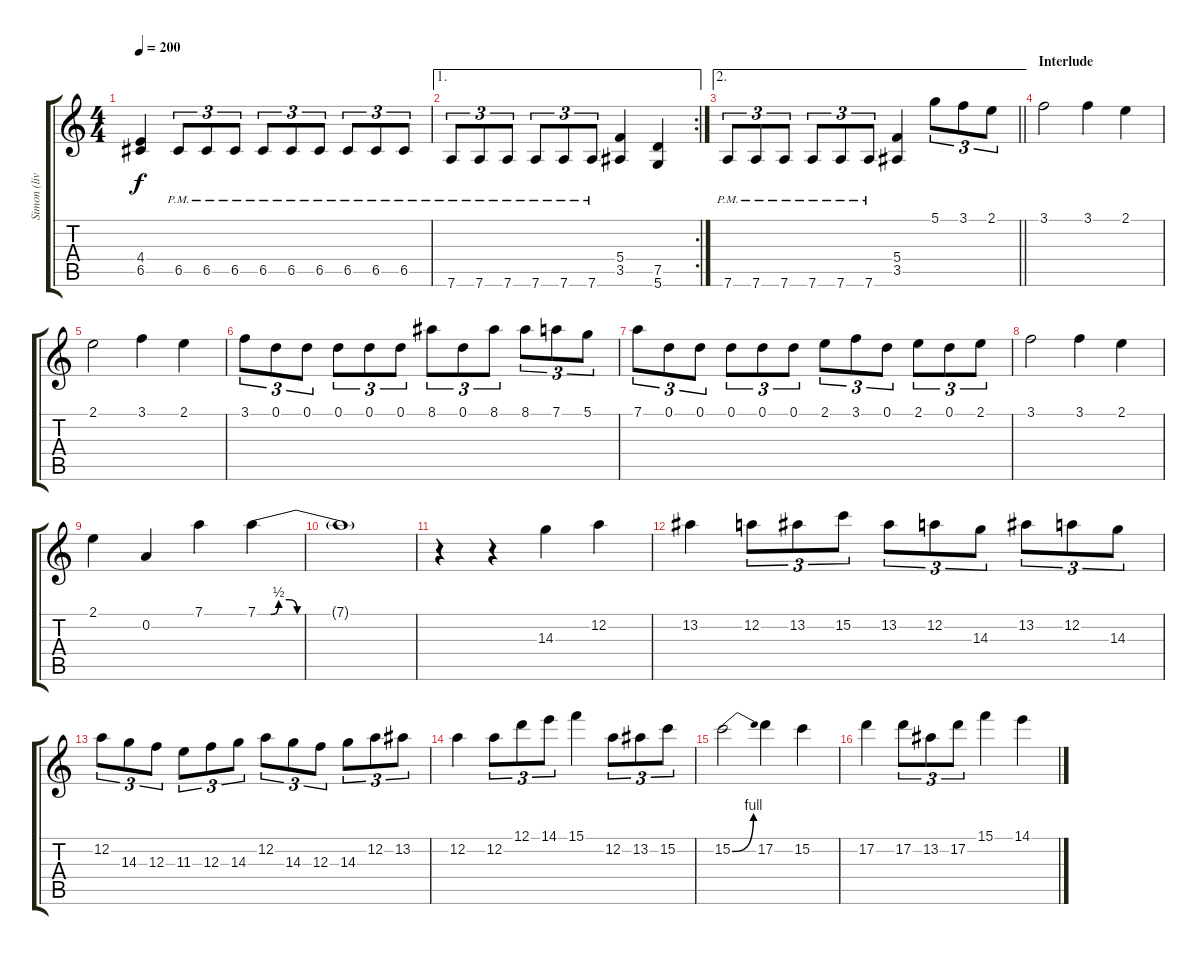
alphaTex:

\track ("Simon (live)" "Simon (liv") {instrument distortionguitar}
\staff {score tabs}
\tuning (D4 A3 F3 C3 G2 D2) {hide}
\ts (4 4)
\tempo 200
\clef g2
\ks c
(4.4 6.5).4{dy f} 6.5{pm}.8{tu (3 2)} 6.5{pm}.8{tu (3 2)} 6.5{pm}.8{tu (3 2)} 6.5{pm}.8{tu (3 2)} 6.5{pm}.8{tu (3 2)} 6.5{pm}.8{tu (3 2)} 6.5{pm}.8{tu (3 2)} 6.5{pm}.8{tu (3 2)} 6.5{pm}.8{tu (3 2)} |
\ae 1
\rc 2
7.6{pm}.8{tu (3 2)} 7.6{pm}.8{tu (3 2)} 7.6{pm}.8{tu (3 2)} 7.6{pm}.8{tu (3 2)} 7.6{pm}.8{tu (3 2)} 7.6{pm}.8{tu (3 2)} (5.4 3.5).4 (7.5 5.6).4 |
\ae 2
\barLineRight lightlight
7.6{pm}.8{tu (3 2)} 7.6{pm}.8{tu (3 2)} 7.6{pm}.8{tu (3 2)} 7.6{pm}.8{tu (3 2)} 7.6{pm}.8{tu (3 2)} 7.6{pm}.8{tu (3 2)} (5.4 3.5).4 5.1.8{tu (3 2)} 3.1.8{tu (3 2)} 2.1.8{tu (3 2)} |
\section ("" "Interlude")
3.1.2 3.1.4 2.1.4 |
2.1.2 3.1.4 2.1.4 |
3.1.8{tu (3 2)} 0.1.8{tu (3 2)} 0.1.8{tu (3 2)} 0.1.8{tu (3 2)} 0.1.8{tu (3 2)} 0.1.8{tu (3 2)} 8.1.8{tu (3 2)} 0.1.8{tu (3 2)} 8.1.8{tu (3 2)} 8.1.8{tu (3 2)} 7.1.8{tu (3 2)} 5.1.8{tu (3 2)} |
7.1.8{tu (3 2)} 0.1.8{tu (3 2)} 0.1.8{tu (3 2)} 0.1.8{tu (3 2)} 0.1.8{tu (3 2)} 0.1.8{tu (3 2)} 2.1.8{tu (3 2)} 3.1.8{tu (3 2)} 0.1.8{tu (3 2)} 2.1.8{tu (3 2)} 0.1.8{tu (3 2)} 2.1.8{tu (3 2)} |
3.1.2 3.1.4 2.1.4 |
2.1.4 0.2.4 7.1.4 7.1{be (custom 0 0 5 0 8 2 12 2 15 0 60 0)}.4 |
7.1{t}.1 |
r.4 r.4 14.3.4 12.2.4 |
13.2.4 12.2.8{tu (3 2)} 13.2.8{tu (3 2)} 15.2.8{tu (3 2)} 13.2.8{tu (3 2)} 12.2.8{tu (3 2)} 14.3.8{tu (3 2)} 13.2.8{tu (3 2)} 12.2.8{tu (3 2)} 14.3.8{tu (3 2)} |
12.2.8{tu (3 2)} 14.3.8{tu (3 2)} 12.3.8{tu (3 2)} 11.3.8{tu (3 2)} 12.3.8{tu (3 2)} 14.3.8{tu (3 2)} 12.2.8{tu (3 2)} 14.3.8{tu (3 2)} 12.3.8{tu (3 2)} 14.3.8{tu (3 2)} 12.2.8{tu (3 2)} 13.2.8{tu (3 2)} |
12.2.4 12.2.8{tu (3 2)} 12.1.8{tu (3 2)} 14.1.8{tu (3 2)} 15.1.4 12.2.8{tu (3 2)} 13.2.8{tu (3 2)} 15.2.8{tu (3 2)} |
15.2{be (bend 0 0 60 4)}.2 17.2.4 15.2.4 |
17.2.4 17.2.8{tu (3 2)} 13.2.8{tu (3 2)} 17.2.8{tu (3 2)} 15.1.4 14.1.4
